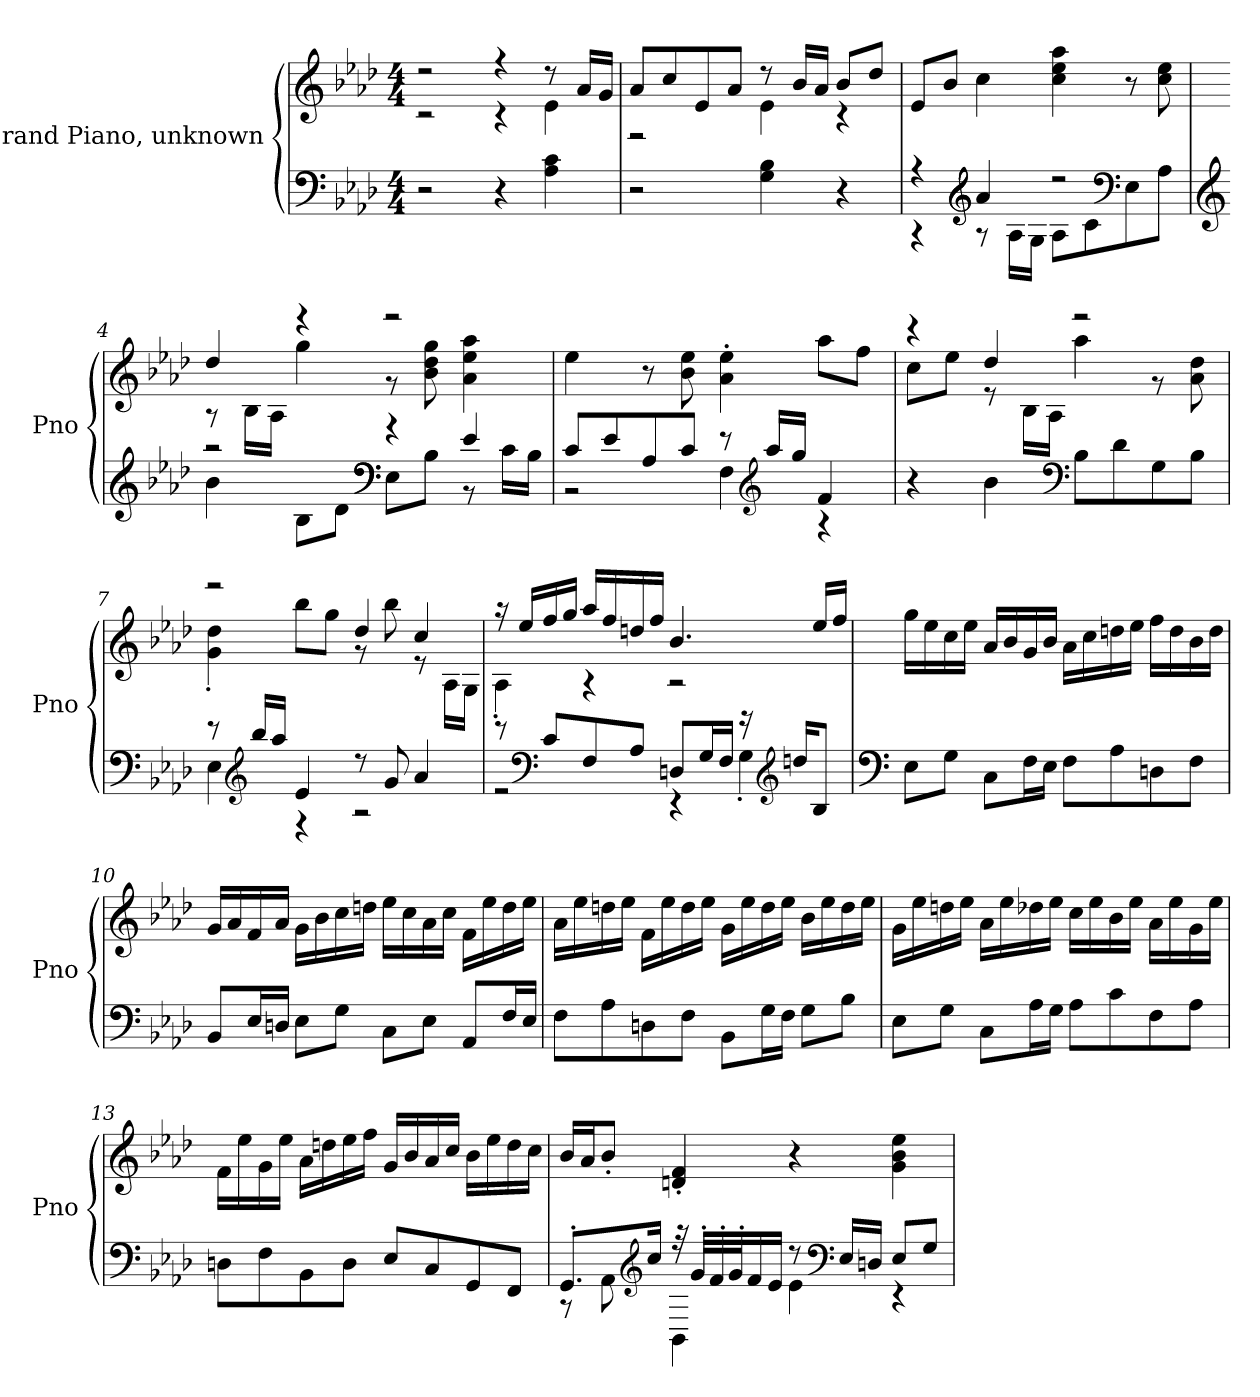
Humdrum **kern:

**kern	**kern
*part1	*part1
*staff2	*staff1
*I"Grand Piano, unknown	*
*I'Pno	*
*clefF4	*clefG2
*k[b-e-a-d-]	*k[b-e-a-d-]
*M4/4	*M4/4
*MM120	*MM120
=1	=1
*	*^
2r	2r	2r
4r	4r	4r
4A-\ 4c\	8r	4e-\
.	16a-/LL	.
.	16g/JJ	.
=2	=2	=2
2r	8a-/L	2r
.	8cc/	.
.	8e-/	.
.	8a-/J	.
4G\ 4B-\	8r	4e-\
.	16b-/LL	.
.	16a-/JJ	.
4r	8b-/L	4r
.	8dd-/J	.
*	*v	*v
=3	=3
*^	*
4r	4r	8e-/L
.	.	8b-/J
*clefG2	*	*
4a-/	8r	4cc\
.	16A-\LL	.
.	16G\JJ	.
2r	8A-\L	4cc\ 4ee-\ 4aa-\
.	8c\	.
*clefF4	*	*
.	8E-\	8r
.	8A-\J	8cc\ 8ee-\
=4	=4	=4
*clefG2	*	*
*	*	*^
2r	4b-\	4dd-/	8r
.	.	.	16B-\LL
.	.	.	16A-\JJ
.	8B-\L	4r	4gg\
.	8d-\J	.	.
*clefF4	*	*	*
4r	8E-\L	2r	8r
.	8B-\J	.	8b-\ 8dd-\ 8gg\
4e-/	8r	.	4a-\ 4ee-\ 4aa-\
.	16c\LL	.	.
.	16B-\JJ	.	.
*	*	*v	*v
!!LO:LB:g=z
=5	=5	=5
8c/L	2r	4ee-\
8e-/	.	.
8A-/	.	8r
8c/J	.	8b-\ 8ee-\
8r	4F\	4a-\' 4ee-\'
*clefG2	*	*
16aa-/LL	.	.
16gg/JJ	.	.
4f/	4r	8aa-\L
.	.	8ff\J
*v	*v	*
=6	=6
*	*^
4r	4r	8cc\L
.	.	8ee-\J
4b-\	4dd-/	8r
.	.	16B-\LL
.	.	16A-\JJ
*clefF4	*	*
8B-\L	2r	4aa-\
8d-\	.	.
8G\	.	8r
8B-\J	.	8a-\ 8dd-\
=7	=7	=7
*^	*	*
8r	4E-\	2r	4g\' 4dd-\'
*clefG2	*	*	*
16bb-/LL	.	.	.
16aa-/JJ	.	.	.
4e-/	4r	.	8bb-\L
.	.	.	8gg\J
8r	2r	4dd-/	8r
8g/	.	.	8bb-\
4a-/	.	4cc/	8r
.	.	.	16A-\LL
.	.	.	16G\JJ
!!LO:LB:g=z	!!
=8	=8	=8	=8
8r	2r	16r	4A-'\
.	.	16ee-/LL	.
*clefF4	*	*	*
8c/L	.	16ff/	.
.	.	16gg/JJ	.
8F/	.	16aa-/LL	4r
.	.	16ff/	.
8A-/J	.	16ddn/	.
.	.	16ff/JJ	.
8Dn/L	4r	4.b-/	2r
16G/L	.	.	.
16F/JJ	.	.	.
16r	4G'\	.	.
*clefG2	*	*	*
16ddn/KL	.	.	.
8B-/J	.	16ee-/LL	.
.	.	16ff/JJ	.
*v	*v	*	*
*	*v	*v
=9	=9
*clefF4	*
8E-\L	16gg\LL
.	16ee-\
8G\J	16cc\
.	16ee-\JJ
8C\L	16a-/LL
.	16b-/
16F\L	16g/
16E-\JJ	16b-/JJ
8F\L	16a-\LL
.	16cc\
8A-\	16ddn\
.	16ee-\JJ
8Dn\	16ff\LL
.	16dd\
8F\J	16b-\
.	16dd\JJ
!!LO:LB:g=z
=10	=10
8BB-/L	16g/LL
.	16a-/
16E-/L	16f/
16Dn/JJ	16a-/JJ
8E-\L	16g\LL
.	16b-\
8G\J	16cc\
.	16ddn\JJ
8C\L	16ee-\LL
.	16cc\
8E-\J	16a-\
.	16cc\JJ
8AA-/L	16f\LL
.	16ee-\
16F/L	16dd\
16E-/JJ	16ee-\JJ
=11	=11
8F\L	16a-\LL
.	16ee-\
8A-\	16ddn\
.	16ee-\JJ
8Dn\	16f\LL
.	16ee-\
8F\J	16dd\
.	16ee-\JJ
8BB-\L	16g\LL
.	16ee-\
16G\L	16dd\
16F\JJ	16ee-\JJ
8G\L	16b-\LL
.	16ee-\
8B-\J	16dd\
.	16ee-\JJ
!!LO:LB:g=z
=12	=12
8E-\L	16g\LL
.	16ee-\
8G\J	16ddn\
.	16ee-\JJ
8C\L	16a-\LL
.	16ee-\
16A-\L	16dd-X\
16G\JJ	16ee-\JJ
8A-\L	16cc\LL
.	16ee-\
8c\	16b-\
.	16ee-\JJ
8F\	16a-\LL
.	16ee-\
8A-\J	16g\
.	16ee-\JJ
=13	=13
8Dn\L	16f\LL
.	16ee-\
8F\	16g\
.	16ee-\JJ
8BB-\	16a-\LL
.	16ddn\
8D\J	16ee-\
.	16ff\JJ
8E-/L	16g/LL
.	16b-/
8C/	16a-/
.	16cc/JJ
8GG/	16b-\LL
.	16ee-\
8FF/J	16dd\
.	16cc\JJ
!!LO:LB:g=z
=14	=14
*^	*
8.GG'/L	8r	16b-/LL
.	.	16a-/J
.	8AA-\	8b-'/J
*clefG2	*	*
16cc/Jk	.	.
32r	4BB-\	4dn/' 4f/'
32g'/LLL	.	.
32f'/	.	.
32g'/J	.	.
16f/	.	.
16e-/JJ	.	.
8r	4e-\	4r
*clefF4	*	*
16E-/LL	.	.
16Dn/JJ	.	.
8E-/L	4r	4g\ 4b-\ 4ee-\
8G/J	.	.
*v	*v	*
=	=
*-	*-
